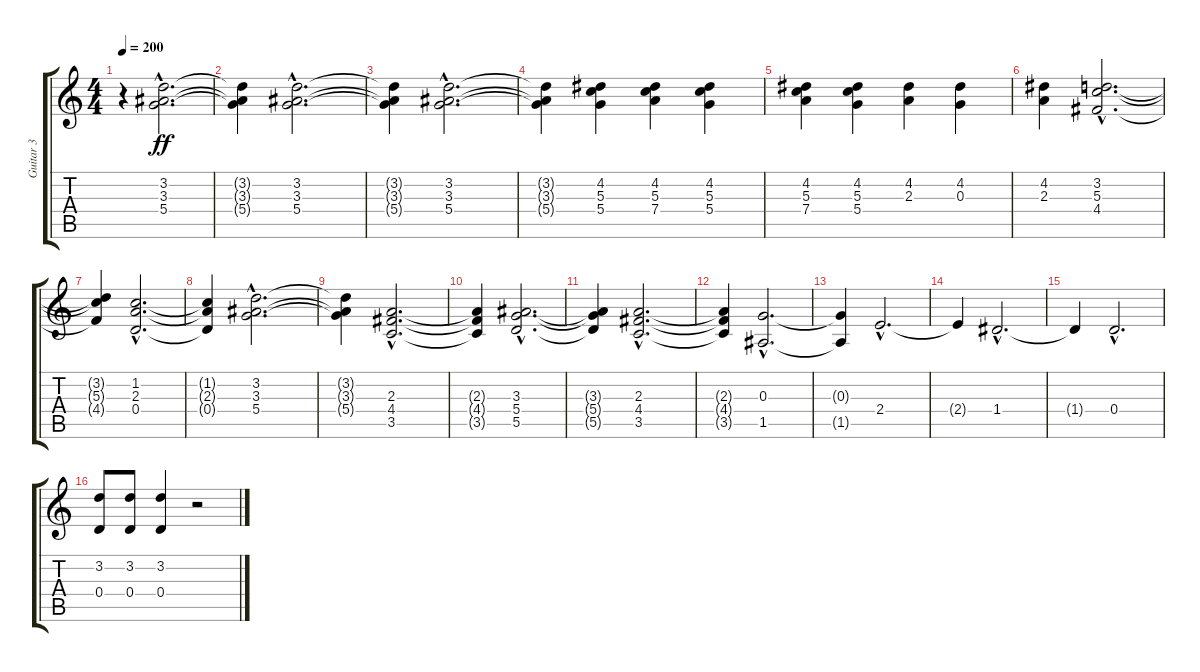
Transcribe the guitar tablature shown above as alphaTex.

\track ("Guitar 3" "Guitar 3") {instrument acousticguitarnylon}
\staff {score tabs}
\tuning (E4 B3 G3 D3 A2 E2) {hide}
\ts (4 4)
\tempo 200
\clef g2
\ks c
r.4{dy ff instrument acousticguitarnylon} (3.2{hac} 3.3{hac} 5.4{hac}).2{d} |
(3.2{t} 3.3{t} 5.4{t}).4 (3.2{hac} 3.3{hac} 5.4{hac}).2{d} |
(3.2{t} 3.3{t} 5.4{t}).4 (3.2{hac} 3.3{hac} 5.4{hac}).2{d} |
(3.2{t} 3.3{t} 5.4{t}).4 (4.2 5.3 5.4).4 (4.2 5.3 7.4).4 (4.2 5.3 5.4).4 |
(4.2 5.3 7.4).4 (4.2 5.3 5.4).4 (4.2 2.3).4 (4.2 0.3).4 |
(4.2 2.3).4 (3.2{hac} 5.3{hac} 4.4{hac}).2{d} |
(3.2{t} 5.3{t} 4.4{t}).4 (1.2{hac} 2.3{hac} 0.4{hac}).2{d} |
(1.2{t} 2.3{t} 0.4{t}).4 (3.2{hac} 3.3{hac} 5.4{hac}).2{d} |
(3.2{t} 3.3{t} 5.4{t}).4 (2.3{hac} 4.4{hac} 3.5{hac}).2{d} |
(2.3{t} 4.4{t} 3.5{t}).4 (3.3{hac} 5.4{hac} 5.5{hac}).2{d} |
(3.3{t} 5.4{t} 5.5{t}).4 (2.3{hac} 4.4{hac} 3.5{hac}).2{d} |
(2.3{t} 4.4{t} 3.5{t}).4 (0.3{hac} 1.5{hac}).2{d} |
(0.3{t} 1.5{t}).4 2.4{hac}.2{d} |
2.4{t}.4 1.4{hac}.2{d} |
1.4{t}.4 0.4{hac}.2{d} |
(3.2 0.4).8 (3.2 0.4).8 (3.2 0.4).4 r.2
